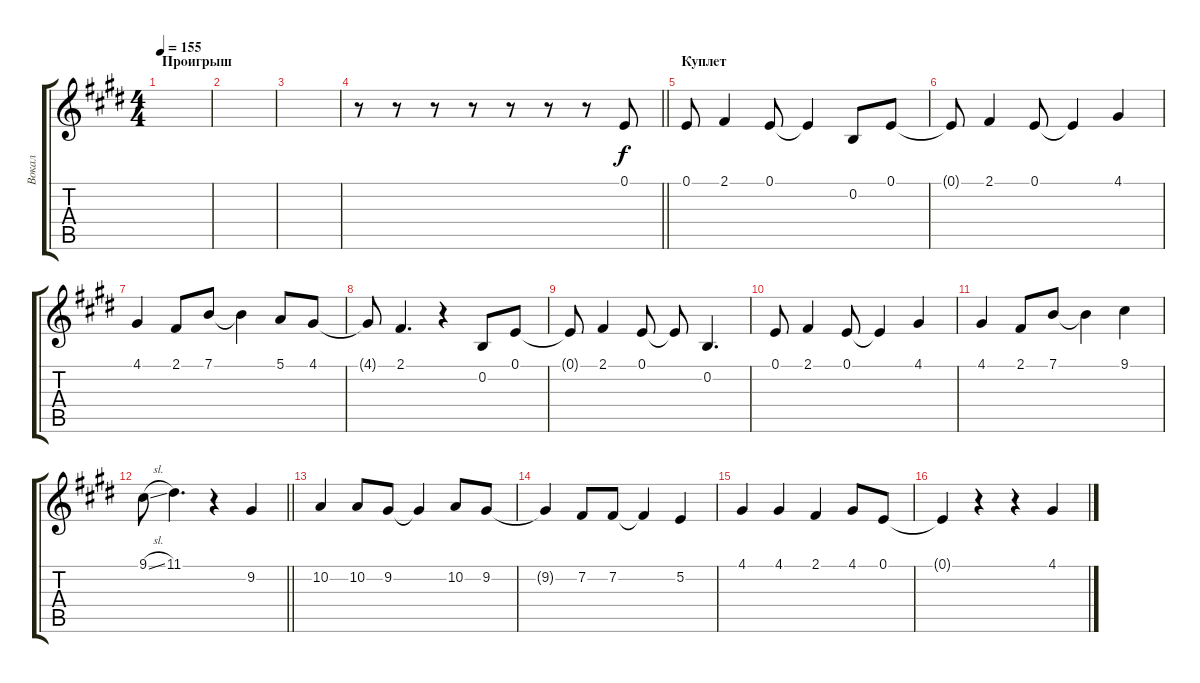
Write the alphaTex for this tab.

\track ("Вокал" "Вокал") {instrument flute}
\staff {score tabs}
\tuning (E4 B3 G3 D3 A2 E2) {hide}
\ts (4 4)
\section ("" "Проигрыш")
\tempo 155
\clef g2
\ks e
|
|
|
\barLineRight lightlight
r.8 r.8 r.8 r.8 r.8 r.8 r.8 0.1.8 |
\section ("" "Куплет")
0.1.8 2.1.4 0.1.8 0.1{t}.4 0.2.8 0.1.8 |
0.1{t}.8 2.1.4 0.1.8 0.1{t}.4 4.1.4 |
4.1.4 2.1.8 7.1.8 7.1{t}.4 5.1.8 4.1.8 |
4.1{t}.8 2.1.4{d} r.4 0.2.8 0.1.8 |
0.1{t}.8 2.1.4 0.1.8 0.1{t}.8 0.2.4{d} |
0.1.8 2.1.4 0.1.8 0.1{t}.4 4.1.4 |
4.1.4 2.1.8 7.1.8 7.1{t}.4 9.1.4 |
\barLineRight lightlight
9.1{sl}.8 11.1.4{d} r.4 9.2.4 |
\section ("" " ")
10.2.4 10.2.8 9.2.8 9.2{t}.4 10.2.8 9.2.8 |
9.2{t}.4 7.2.8 7.2.8 7.2{t}.4 5.2.4 |
4.1.4 4.1.4 2.1.4 4.1.8 0.1.8 |
0.1{t}.4 r.4 r.4 4.1.4
